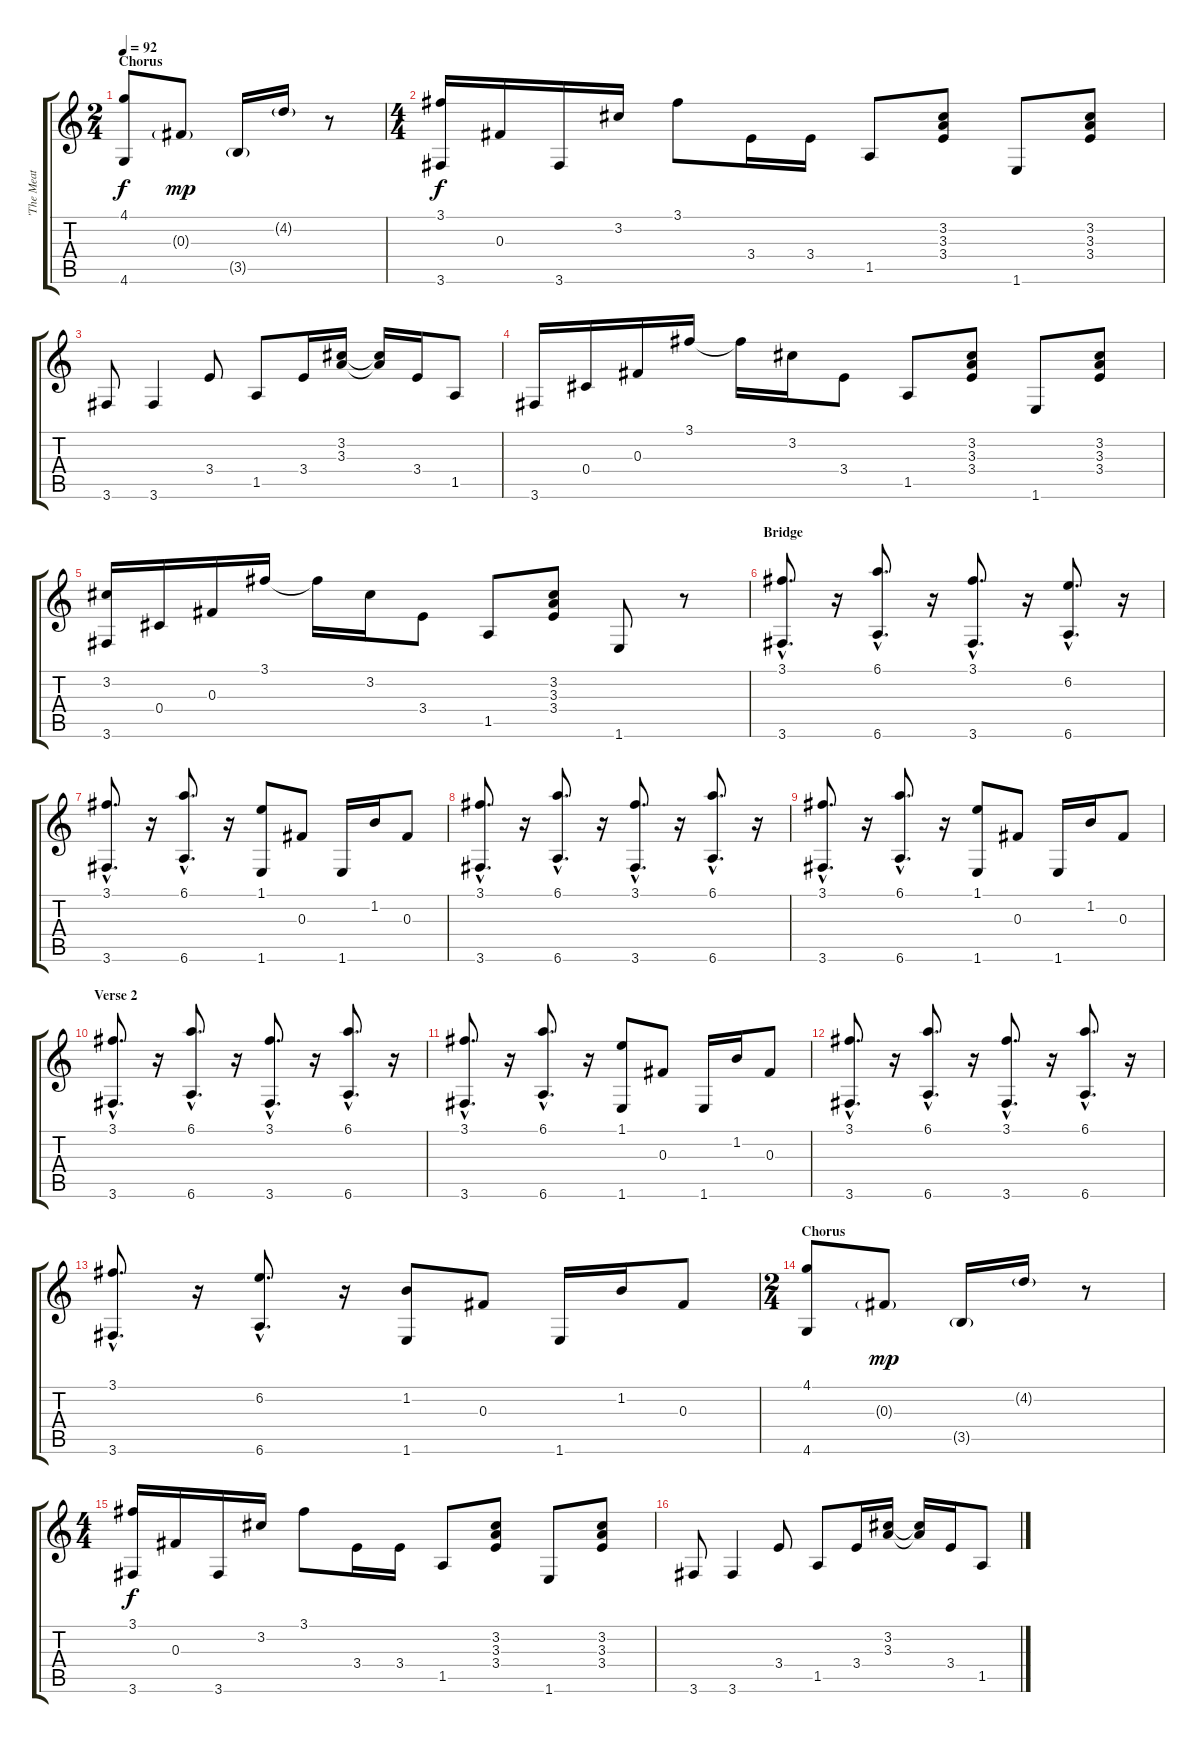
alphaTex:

\track ("'The Meat Puppets' - Guitar I" "'The Meat ") {instrument acousticguitarsteel}
\staff {score tabs}
\tuning (Eb4 Bb3 Gb3 Db3 Ab2 Eb2) {hide}
\ts (2 4)
\section ("" "Chorus")
\tempo 92
\clef g2
\ks c
(4.1 4.6).8{dy f} 0.3{g}.8{dy mp} 3.5{g}.16 4.2{g}.16 r.8 |
\ts (4 4)
(3.1 3.6).16{dy f} 0.3.16 3.6.16 3.2.16 3.1.8 3.4.16 3.4.16 1.5.8 (3.2 3.3 3.4).8 1.6.8 (3.2 3.3 3.4).8 |
3.6.8 3.6.4 3.4.8 1.5.8 3.4.16 (3.2 3.3).16 (3.2{t} 3.3{t}).16 3.4.16 1.5.8 |
3.6.16 0.4.16 0.3.16 3.1.16 3.1{t}.16 3.2.16 3.4.8 1.5.8 (3.2 3.3 3.4).8 1.6.8 (3.2 3.3 3.4).8 |
(3.2 3.6).16 0.4.16 0.3.16 3.1.16 3.1{t}.16 3.2.16 3.4.8 1.5.8 (3.2 3.3 3.4).8 1.6.8 r.8 |
\section ("" "Bridge")
(3.1{hac} 3.6{hac}).8{d} r.16 (6.1{hac} 6.6{hac}).8{d} r.16 (3.1{hac} 3.6{hac}).8{d} r.16 (6.2{hac} 6.6{hac}).8{d} r.16 |
(3.1{hac} 3.6{hac}).8{d} r.16 (6.1{hac} 6.6{hac}).8{d} r.16 (1.1 1.6).8 0.3.8 1.6.16 1.2.16 0.3.8 |
(3.1{hac} 3.6{hac}).8{d} r.16 (6.1{hac} 6.6{hac}).8{d} r.16 (3.1{hac} 3.6{hac}).8{d} r.16 (6.1{hac} 6.6{hac}).8{d} r.16 |
(3.1{hac} 3.6{hac}).8{d} r.16 (6.1{hac} 6.6{hac}).8{d} r.16 (1.1 1.6).8 0.3.8 1.6.16 1.2.16 0.3.8 |
\section ("" "Verse 2")
(3.1{hac} 3.6{hac}).8{d} r.16 (6.1{hac} 6.6{hac}).8{d} r.16 (3.1{hac} 3.6{hac}).8{d} r.16 (6.1{hac} 6.6{hac}).8{d} r.16 |
(3.1{hac} 3.6{hac}).8{d} r.16 (6.1{hac} 6.6{hac}).8{d} r.16 (1.1 1.6).8 0.3.8 1.6.16 1.2.16 0.3.8 |
(3.1{hac} 3.6{hac}).8{d} r.16 (6.1{hac} 6.6{hac}).8{d} r.16 (3.1{hac} 3.6{hac}).8{d} r.16 (6.1{hac} 6.6{hac}).8{d} r.16 |
(3.1{hac} 3.6{hac}).8{d} r.16 (6.2{hac} 6.6{hac}).8{d} r.16 (1.2 1.6).8 0.3.8 1.6.16 1.2.16 0.3.8 |
\ts (2 4)
\section ("" "Chorus")
(4.1 4.6).8 0.3{g}.8{dy mp} 3.5{g}.16 4.2{g}.16 r.8 |
\ts (4 4)
(3.1 3.6).16{dy f} 0.3.16 3.6.16 3.2.16 3.1.8 3.4.16 3.4.16 1.5.8 (3.2 3.3 3.4).8 1.6.8 (3.2 3.3 3.4).8 |
3.6.8 3.6.4 3.4.8 1.5.8 3.4.16 (3.2 3.3).16 (3.2{t} 3.3{t}).16 3.4.16 1.5.8
